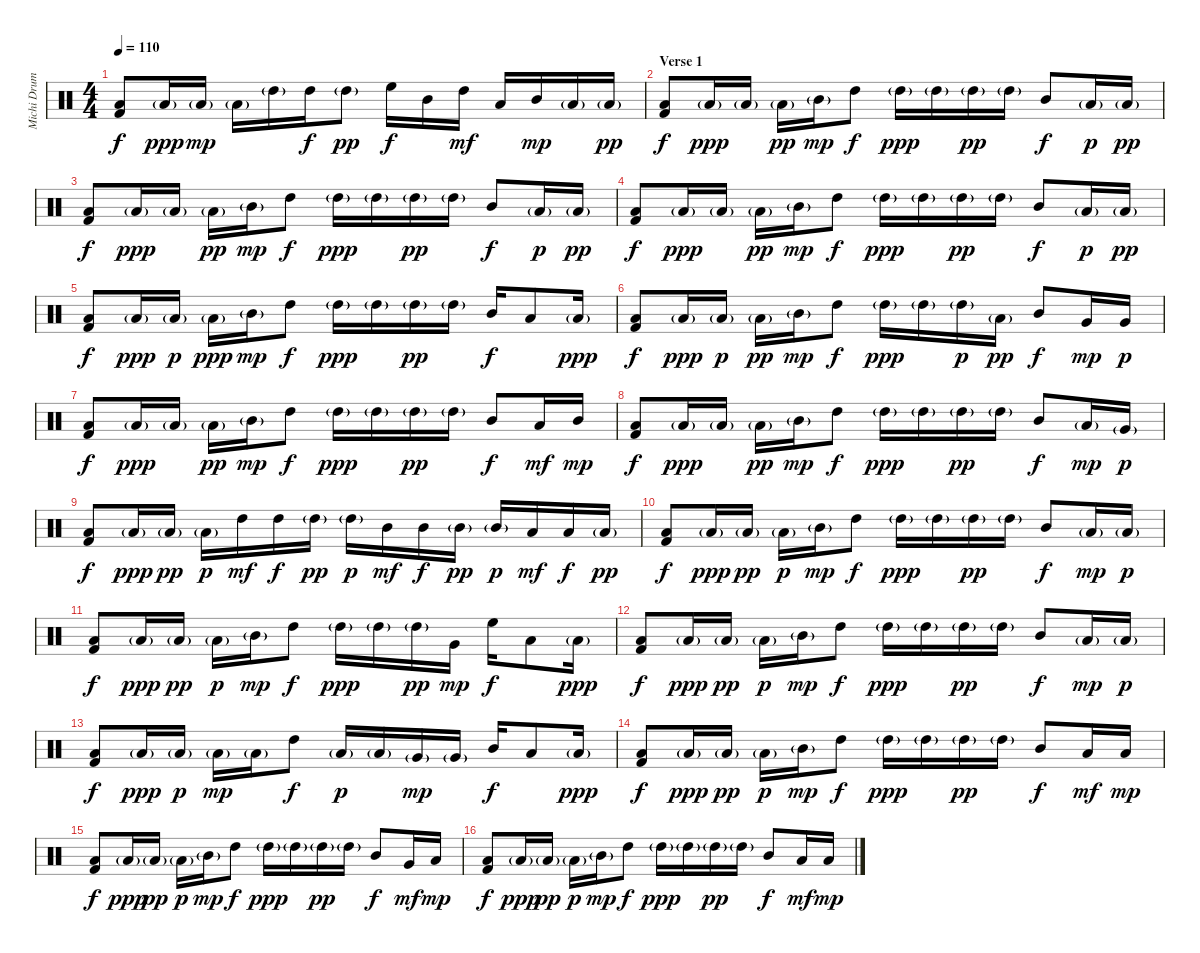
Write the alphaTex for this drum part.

\track ("Michi Drums" "Michi Drum") {instrument percussion}
\staff {score}
\articulation defaults
\ts (4 4)
\tempo 110
\clef neutral
\ks c
("Low Floor Tom (hit)" "Kick (hit) 2").8{dy f} "Low Floor Tom (hit)"{g}.16{dy ppp} "Low Tom (hit)"{g}.16{dy mp} "Low Tom (hit)"{g}.16 "High Tom (hit)"{g}.16 "High Tom (hit)".16{dy f} "High Tom (hit)"{g}.8{dy pp} "High Floor Tom (hit)".16{dy f} "Mid Tom (hit)".16 "High Tom (hit)".16{dy mf} "Low Tom (hit)".16 "Mid Tom (hit)".16{dy mp} "Low Floor Tom (hit)"{g}.16 "Low Floor Tom (hit)"{g}.16{dy pp} |
\section ("" "Verse 1")
("Low Floor Tom (hit)" "Kick (hit) 2").8{dy f} "Low Floor Tom (hit)"{g}.16{dy ppp} "Low Tom (hit)"{g}.16 "Low Tom (hit)"{g}.16{dy pp} "Mid Tom (hit)"{g}.16{dy mp} "High Tom (hit)".8{dy f} "High Tom (hit)"{g}.16{dy ppp} "High Tom (hit)"{g}.16 "High Tom (hit)"{g}.16{dy pp} "High Tom (hit)"{g}.16 "Mid Tom (hit)".8{dy f} "Low Tom (hit)"{g}.16{dy p} "Low Tom (hit)"{g}.16{dy pp} |
("Low Floor Tom (hit)" "Kick (hit) 2").8{dy f} "Low Floor Tom (hit)"{g}.16{dy ppp} "Low Tom (hit)"{g}.16 "Low Tom (hit)"{g}.16{dy pp} "Mid Tom (hit)"{g}.16{dy mp} "High Tom (hit)".8{dy f} "High Tom (hit)"{g}.16{dy ppp} "High Tom (hit)"{g}.16 "High Tom (hit)"{g}.16{dy pp} "High Tom (hit)"{g}.16 "Mid Tom (hit)".8{dy f} "Low Tom (hit)"{g}.16{dy p} "Low Tom (hit)"{g}.16{dy pp} |
("Low Floor Tom (hit)" "Kick (hit) 2").8{dy f} "Low Floor Tom (hit)"{g}.16{dy ppp} "Low Tom (hit)"{g}.16 "Low Tom (hit)"{g}.16{dy pp} "Mid Tom (hit)"{g}.16{dy mp} "High Tom (hit)".8{dy f} "High Tom (hit)"{g}.16{dy ppp} "High Tom (hit)"{g}.16 "High Tom (hit)"{g}.16{dy pp} "High Tom (hit)"{g}.16 "Mid Tom (hit)".8{dy f} "Low Tom (hit)"{g}.16{dy p} "Low Tom (hit)"{g}.16{dy pp} |
("Low Floor Tom (hit)" "Kick (hit) 2").8{dy f} "Low Floor Tom (hit)"{g}.16{dy ppp} "Low Tom (hit)"{g}.16{dy p} "Low Tom (hit)"{g}.16{dy ppp} "Mid Tom (hit)"{g}.16{dy mp} "High Tom (hit)".8{dy f} "High Tom (hit)"{g}.16{dy ppp} "High Tom (hit)"{g}.16 "High Tom (hit)"{g}.16{dy pp} "High Tom (hit)"{g}.16 "Mid Tom (hit)".16{dy f} "Low Floor Tom (hit)".8 "Low Floor Tom (hit)"{g}.16{dy ppp} |
("Low Floor Tom (hit)" "Kick (hit) 2").8{dy f} "Low Floor Tom (hit)"{g}.16{dy ppp} "Low Tom (hit)"{g}.16{dy p} "Low Tom (hit)"{g}.16{dy pp} "Mid Tom (hit)"{g}.16{dy mp} "High Tom (hit)".8{dy f} "High Tom (hit)"{g}.16{dy ppp} "High Tom (hit)"{g}.16 "High Tom (hit)"{g}.16{dy p} "Low Tom (hit)"{g}.16{dy pp} "Mid Tom (hit)".8{dy f} "Very Low Tom (hit)".16{dy mp} "Very Low Tom (hit)".16{dy p} |
("Low Floor Tom (hit)" "Kick (hit) 2").8{dy f} "Low Floor Tom (hit)"{g}.16{dy ppp} "Low Tom (hit)"{g}.16 "Low Tom (hit)"{g}.16{dy pp} "Mid Tom (hit)"{g}.16{dy mp} "High Tom (hit)".8{dy f} "High Tom (hit)"{g}.16{dy ppp} "High Tom (hit)"{g}.16 "High Tom (hit)"{g}.16{dy pp} "High Tom (hit)"{g}.16 "Mid Tom (hit)".8{dy f} "Low Tom (hit)".16{dy mf} "Mid Tom (hit)".16{dy mp} |
("Low Floor Tom (hit)" "Kick (hit) 2").8{dy f} "Low Floor Tom (hit)"{g}.16{dy ppp} "Low Tom (hit)"{g}.16 "Low Tom (hit)"{g}.16{dy pp} "Mid Tom (hit)"{g}.16{dy mp} "High Tom (hit)".8{dy f} "High Tom (hit)"{g}.16{dy ppp} "High Tom (hit)"{g}.16 "High Tom (hit)"{g}.16{dy pp} "High Tom (hit)"{g}.16 "Mid Tom (hit)".8{dy f} "Low Tom (hit)"{g}.16{dy mp} "Very Low Tom (hit)"{g}.16{dy p} |
("Low Floor Tom (hit)" "Kick (hit) 2").8{dy f} "Low Floor Tom (hit)"{g}.16{dy ppp} "Low Tom (hit)"{g}.16{dy pp} "Low Tom (hit)"{g}.16{dy p} "High Tom (hit)".16{dy mf} "High Tom (hit)".16{dy f} "High Tom (hit)"{g}.16{dy pp} "High Tom (hit)"{g}.16{dy p} "Mid Tom (hit)".16{dy mf} "Mid Tom (hit)".16{dy f} "Mid Tom (hit)"{g}.16{dy pp} "Mid Tom (hit)"{g}.16{dy p} "Low Tom (hit)".16{dy mf} "Low Tom (hit)".16{dy f} "Low Tom (hit)"{g}.16{dy pp} |
("Low Floor Tom (hit)" "Kick (hit) 2").8{dy f} "Low Floor Tom (hit)"{g}.16{dy ppp} "Low Tom (hit)"{g}.16{dy pp} "Low Tom (hit)"{g}.16{dy p} "Mid Tom (hit)"{g}.16{dy mp} "High Tom (hit)".8{dy f} "High Tom (hit)"{g}.16{dy ppp} "High Tom (hit)"{g}.16 "High Tom (hit)"{g}.16{dy pp} "High Tom (hit)"{g}.16 "Mid Tom (hit)".8{dy f} "Low Tom (hit)"{g}.16{dy mp} "Low Tom (hit)"{g}.16{dy p} |
("Low Floor Tom (hit)" "Kick (hit) 2").8{dy f} "Low Floor Tom (hit)"{g}.16{dy ppp} "Low Tom (hit)"{g}.16{dy pp} "Low Tom (hit)"{g}.16{dy p} "Mid Tom (hit)"{g}.16{dy mp} "High Tom (hit)".8{dy f} "High Tom (hit)"{g}.16{dy ppp} "High Tom (hit)"{g}.16 "High Tom (hit)"{g}.16{dy pp} "Very Low Tom (hit)".16{dy mp} "High Floor Tom (hit)".16{dy f} "Low Floor Tom (hit)".8 "Low Floor Tom (hit)"{g}.16{dy ppp} |
("Low Floor Tom (hit)" "Kick (hit) 2").8{dy f} "Low Floor Tom (hit)"{g}.16{dy ppp} "Low Tom (hit)"{g}.16{dy pp} "Low Tom (hit)"{g}.16{dy p} "Mid Tom (hit)"{g}.16{dy mp} "High Tom (hit)".8{dy f} "High Tom (hit)"{g}.16{dy ppp} "High Tom (hit)"{g}.16 "High Tom (hit)"{g}.16{dy pp} "High Tom (hit)"{g}.16 "Mid Tom (hit)".8{dy f} "Low Tom (hit)"{g}.16{dy mp} "Low Tom (hit)"{g}.16{dy p} |
("Low Floor Tom (hit)" "Kick (hit) 2").8{dy f} "Low Floor Tom (hit)"{g}.16{dy ppp} "Low Tom (hit)"{g}.16{dy p} "Low Tom (hit)"{g}.16{dy mp} "Low Tom (hit)"{g}.16 "High Tom (hit)".8{dy f} "Low Tom (hit)"{g}.16{dy p} "Low Tom (hit)"{g}.16 "Very Low Tom (hit)"{g}.16{dy mp} "Very Low Tom (hit)"{g}.16 "Mid Tom (hit)".16{dy f} "Low Floor Tom (hit)".8 "Low Floor Tom (hit)"{g}.16{dy ppp} |
("Low Floor Tom (hit)" "Kick (hit) 2").8{dy f} "Low Floor Tom (hit)"{g}.16{dy ppp} "Low Tom (hit)"{g}.16{dy pp} "Low Tom (hit)"{g}.16{dy p} "Mid Tom (hit)"{g}.16{dy mp} "High Tom (hit)".8{dy f} "High Tom (hit)"{g}.16{dy ppp} "High Tom (hit)"{g}.16 "High Tom (hit)"{g}.16{dy pp} "High Tom (hit)"{g}.16 "Mid Tom (hit)".8{dy f} "Low Tom (hit)".16{dy mf} "Low Tom (hit)".16{dy mp} |
("Low Floor Tom (hit)" "Kick (hit) 2").8{dy f} "Low Floor Tom (hit)"{g}.16{dy ppp} "Low Tom (hit)"{g}.16{dy pp} "Low Tom (hit)"{g}.16{dy p} "Mid Tom (hit)"{g}.16{dy mp} "High Tom (hit)".8{dy f} "High Tom (hit)"{g}.16{dy ppp} "High Tom (hit)"{g}.16 "High Tom (hit)"{g}.16{dy pp} "High Tom (hit)"{g}.16 "Mid Tom (hit)".8{dy f} "Very Low Tom (hit)".16{dy mf} "Low Tom (hit)".16{dy mp} |
("Low Floor Tom (hit)" "Kick (hit) 2").8{dy f} "Low Floor Tom (hit)"{g}.16{dy ppp} "Low Tom (hit)"{g}.16{dy pp} "Low Tom (hit)"{g}.16{dy p} "Mid Tom (hit)"{g}.16{dy mp} "High Tom (hit)".8{dy f} "High Tom (hit)"{g}.16{dy ppp} "High Tom (hit)"{g}.16 "High Tom (hit)"{g}.16{dy pp} "High Tom (hit)"{g}.16 "Mid Tom (hit)".8{dy f} "Low Tom (hit)".16{dy mf} "Low Tom (hit)".16{dy mp}
